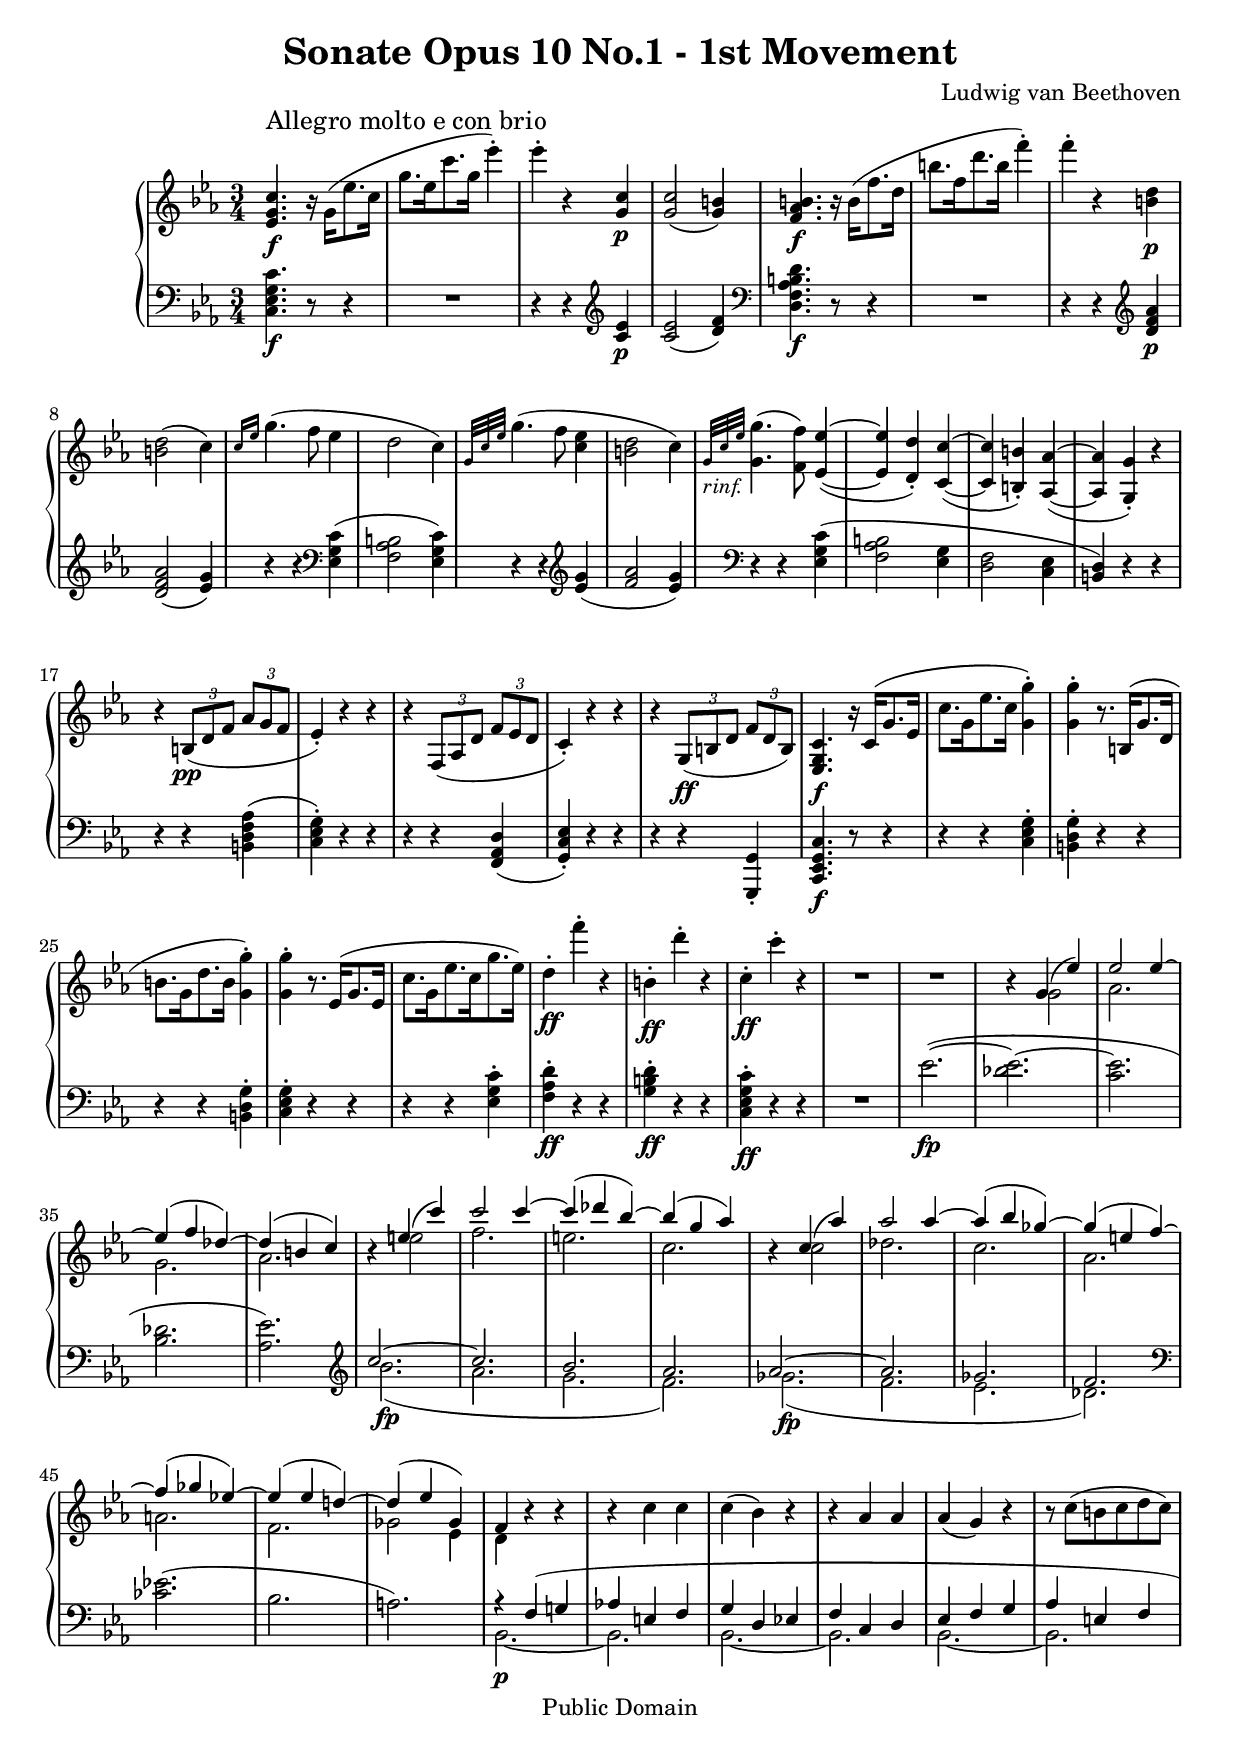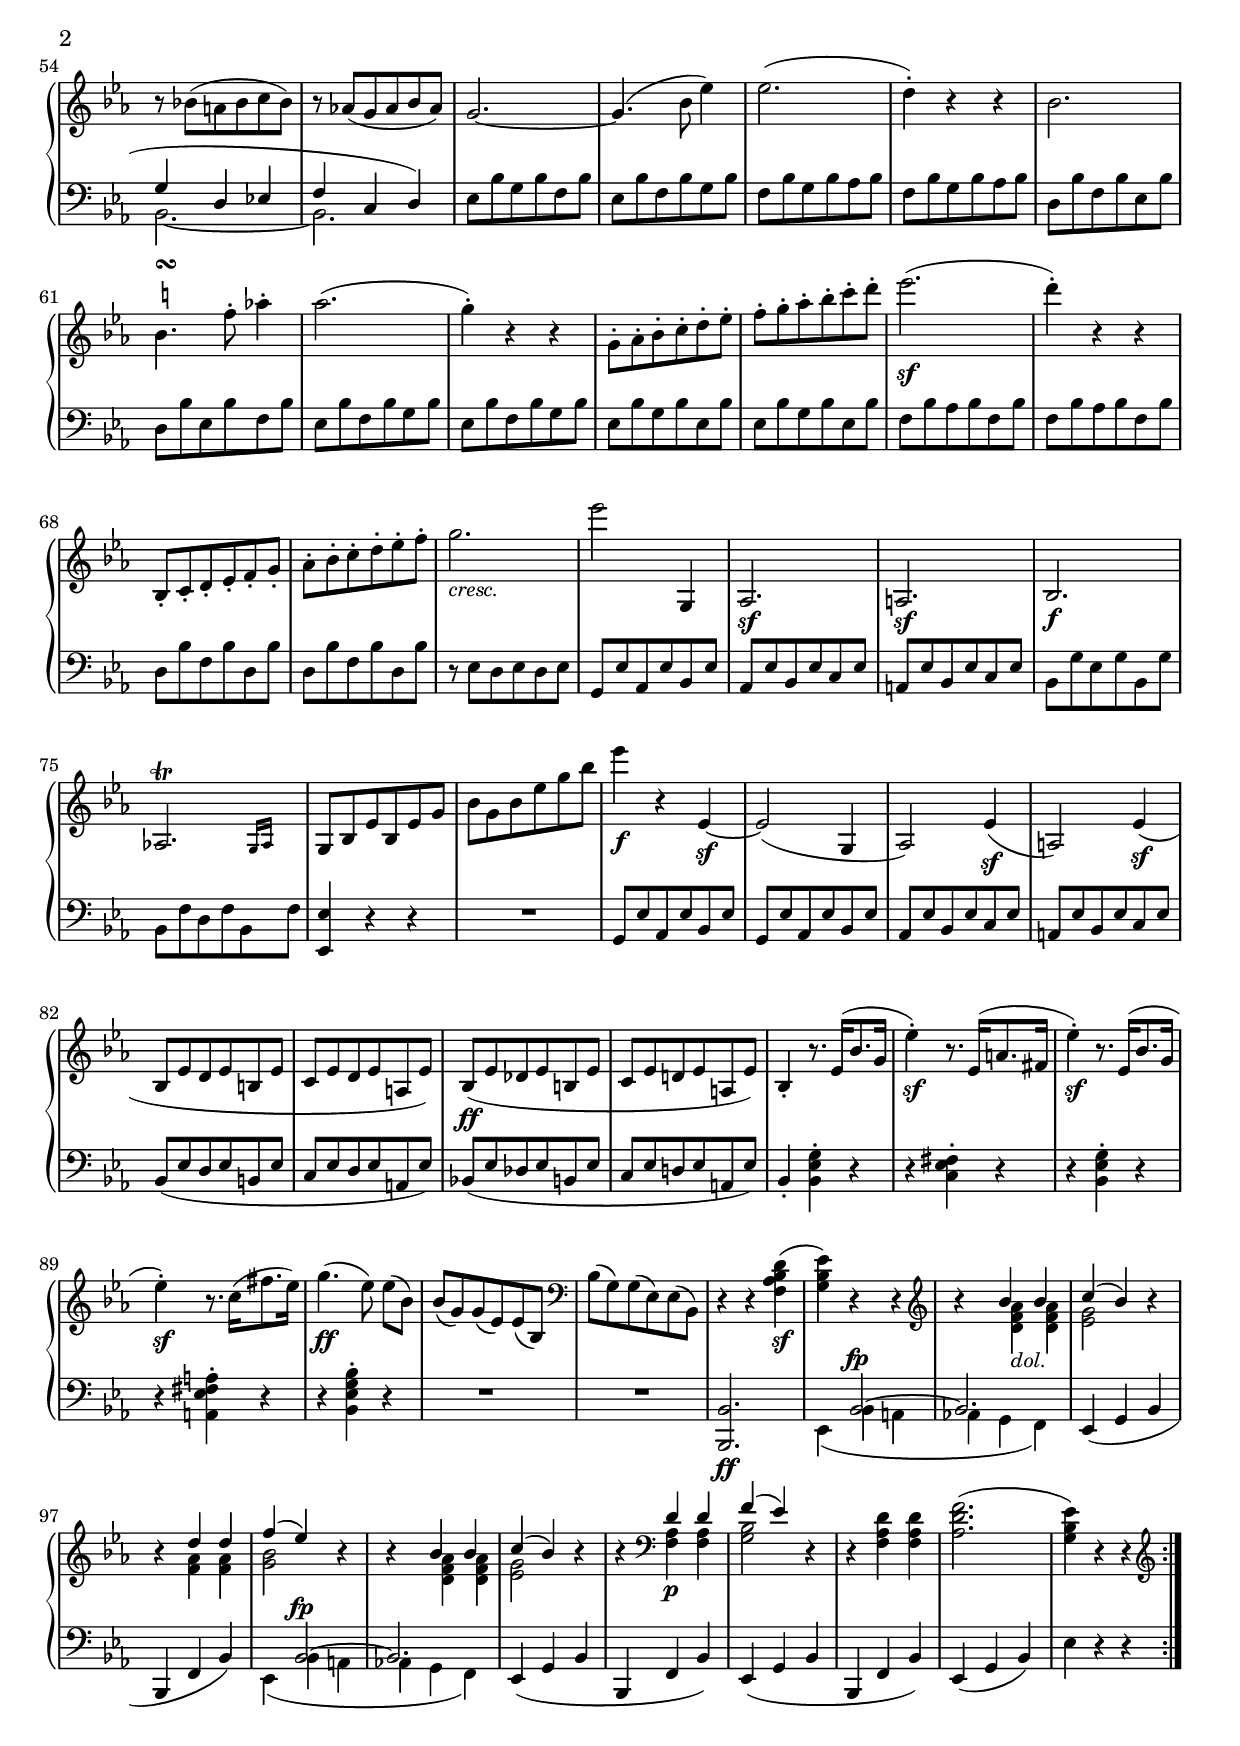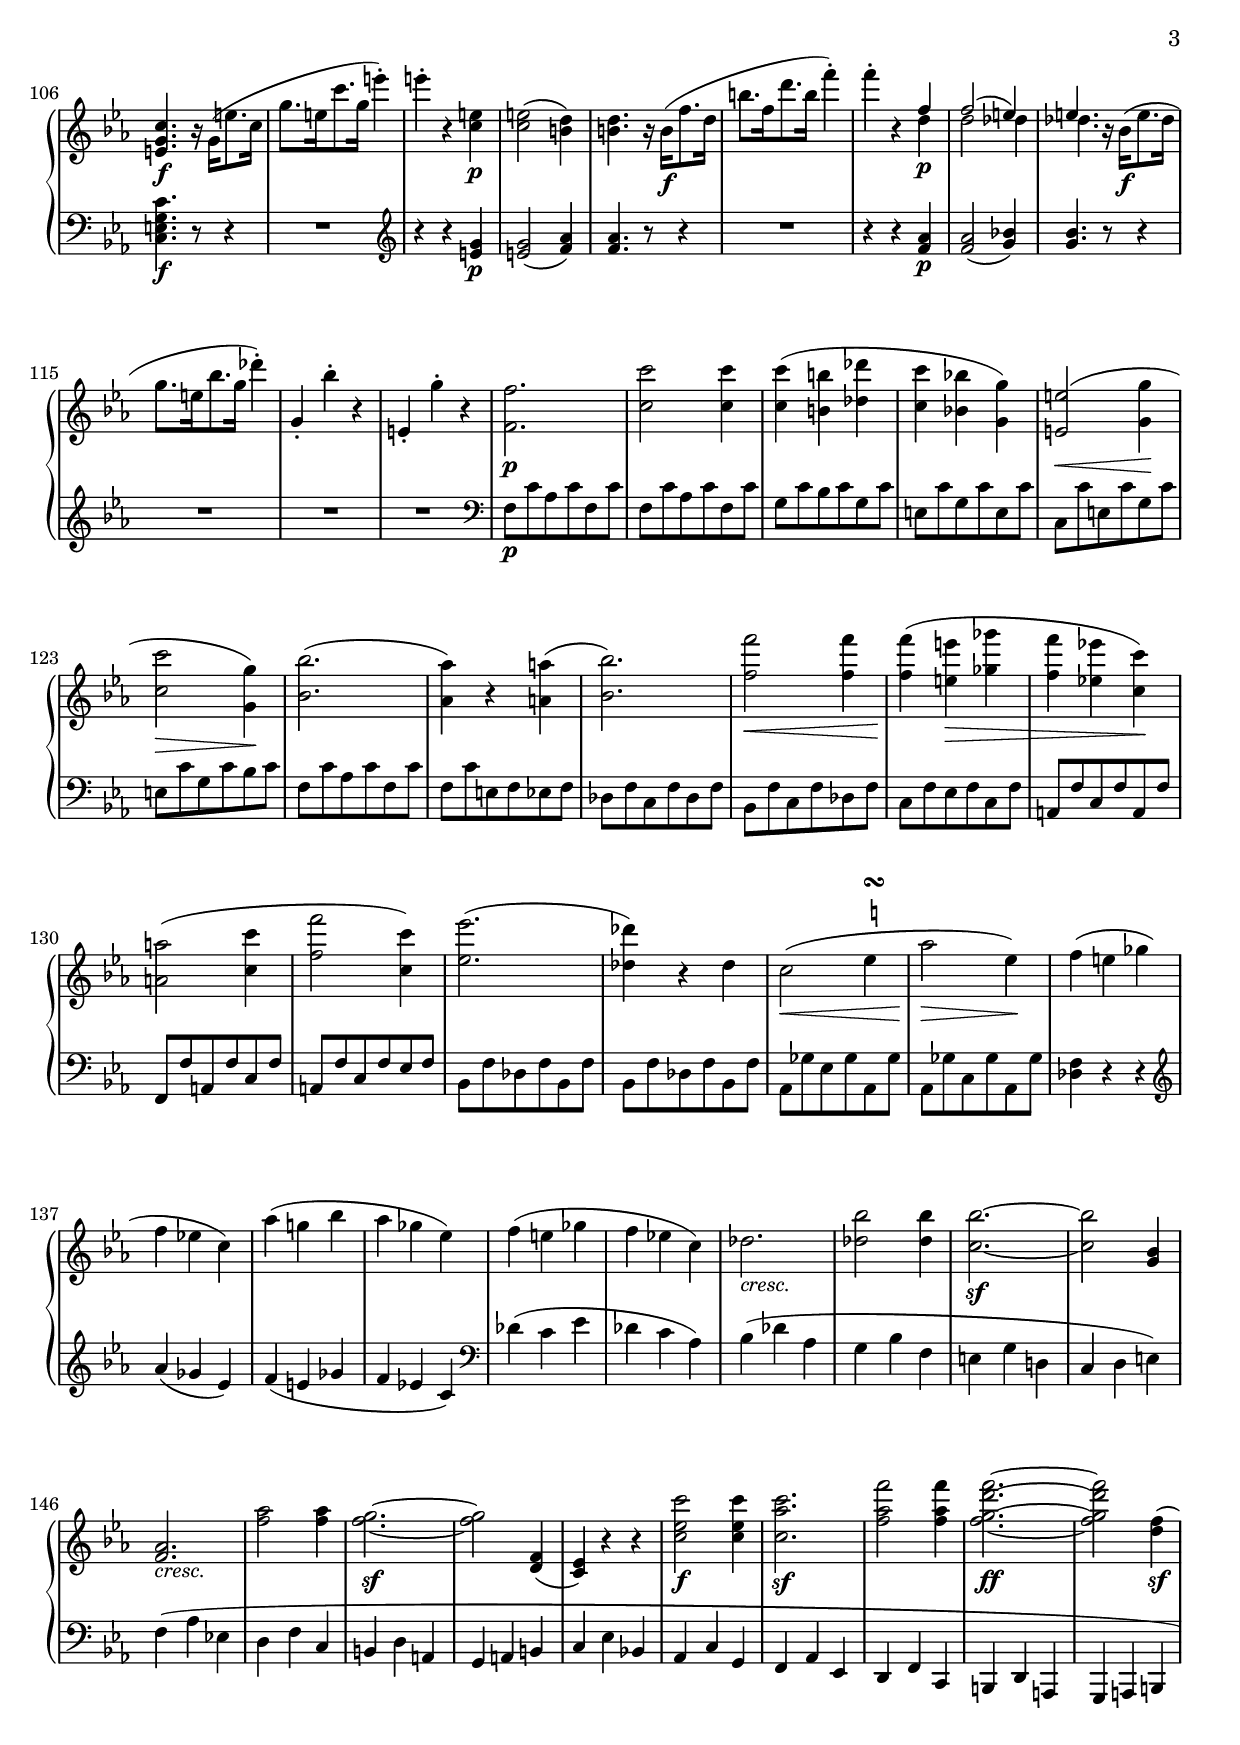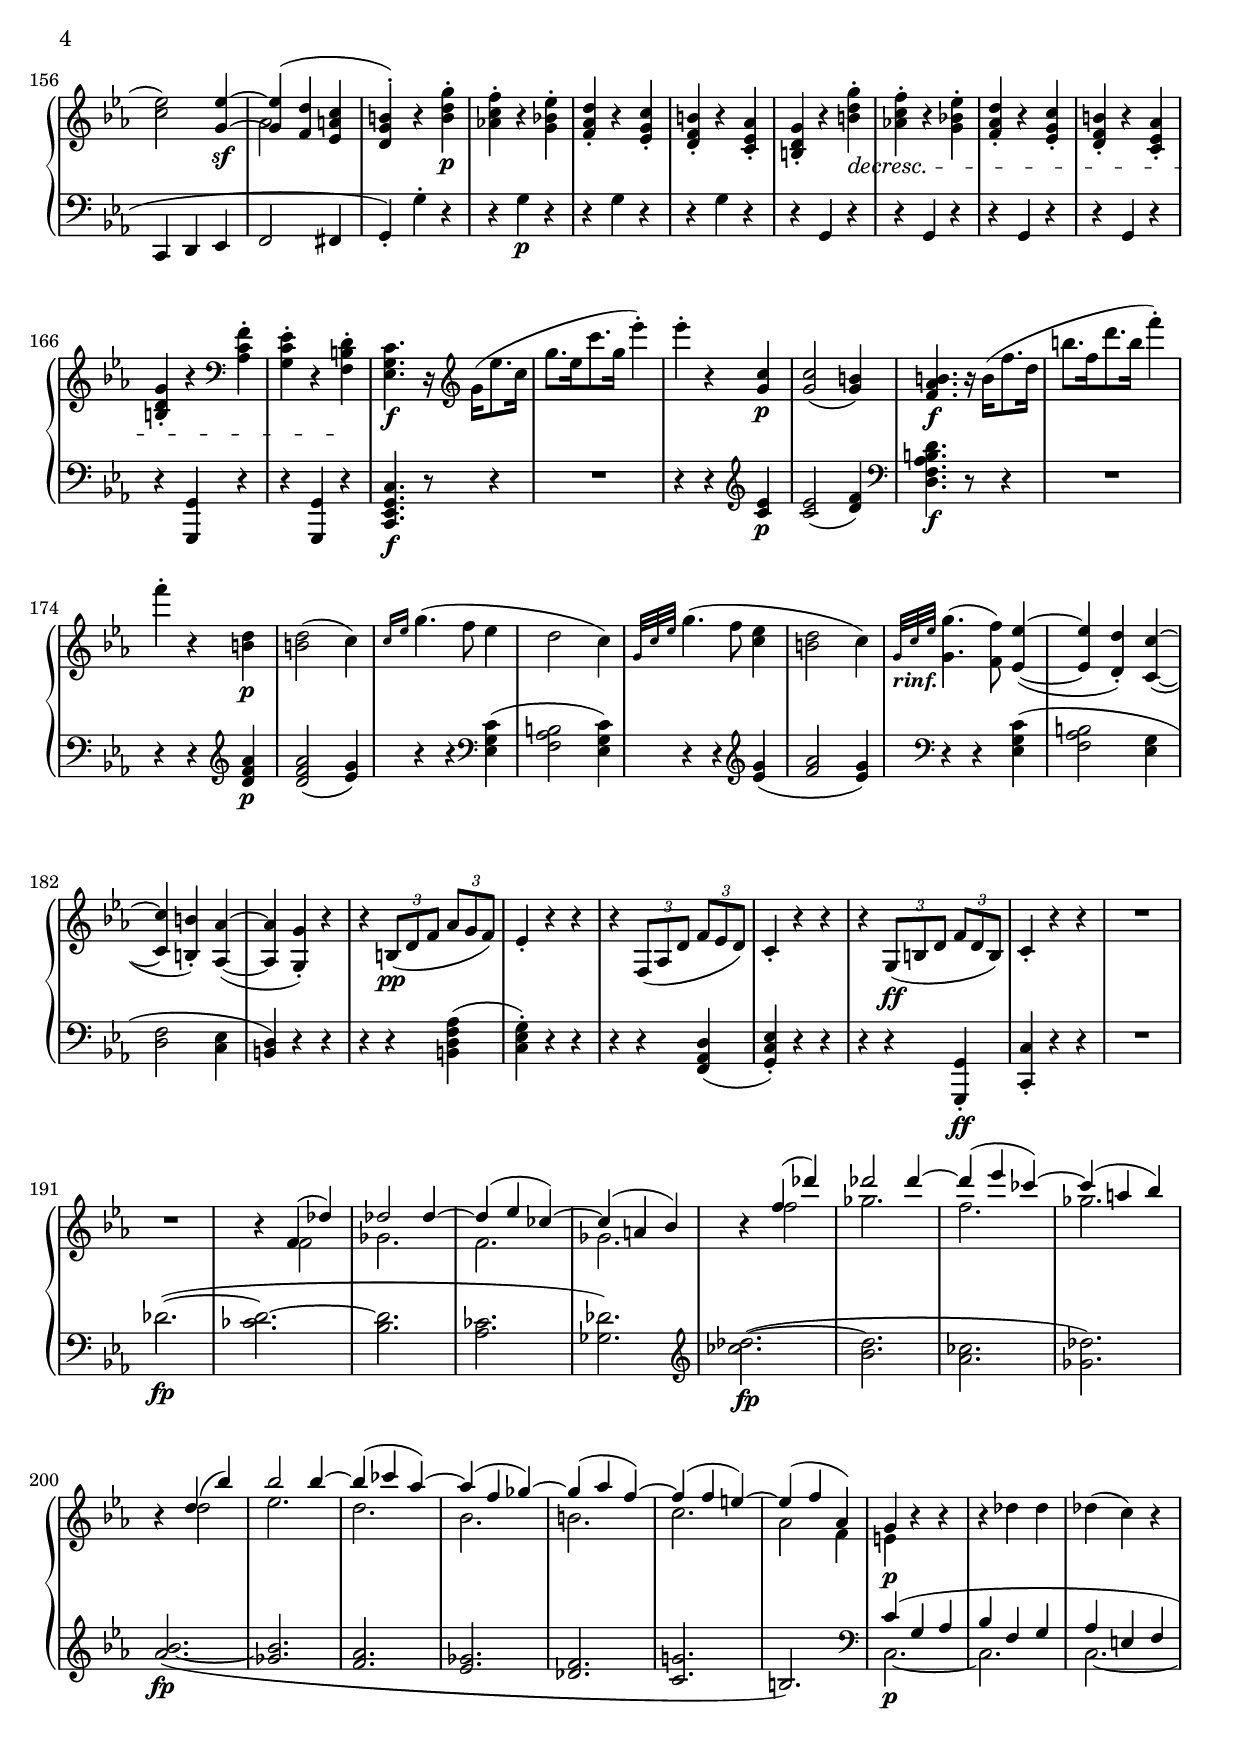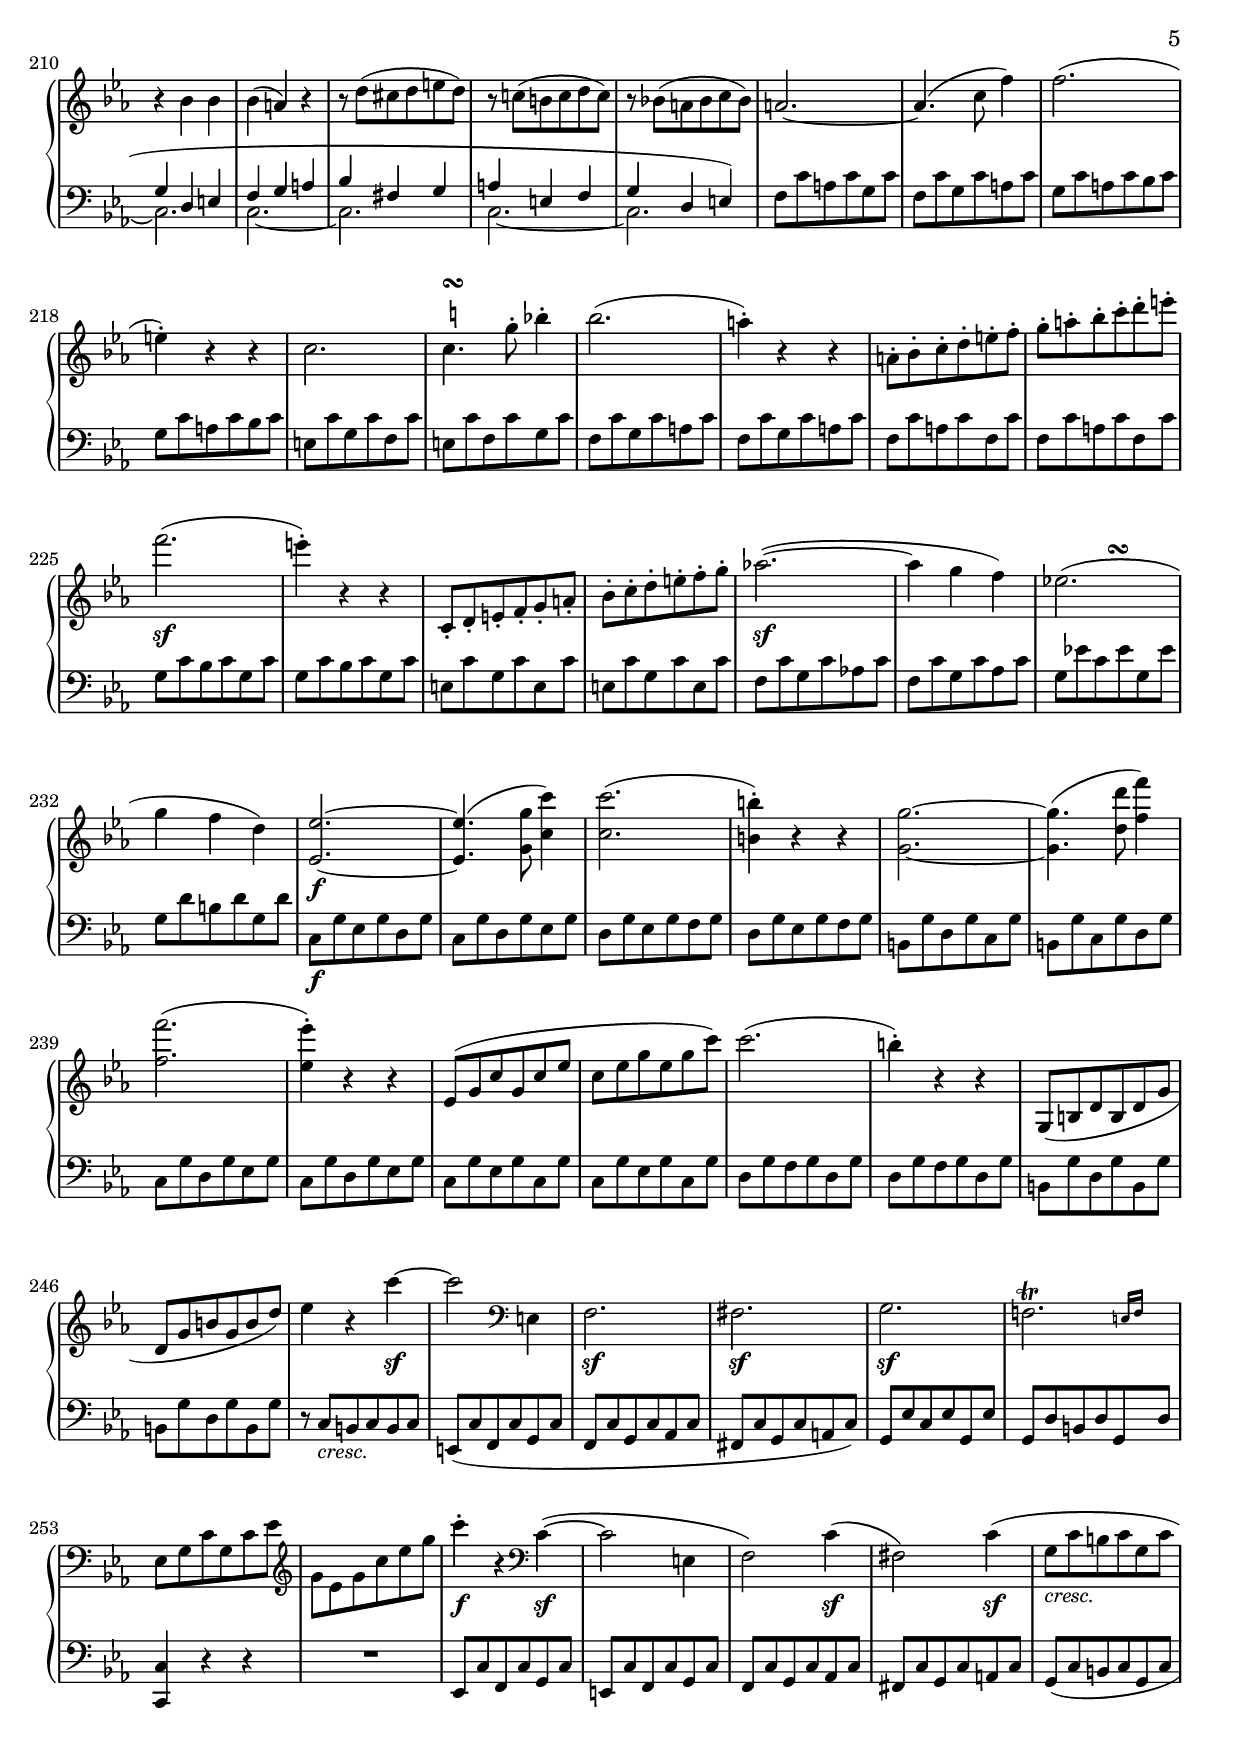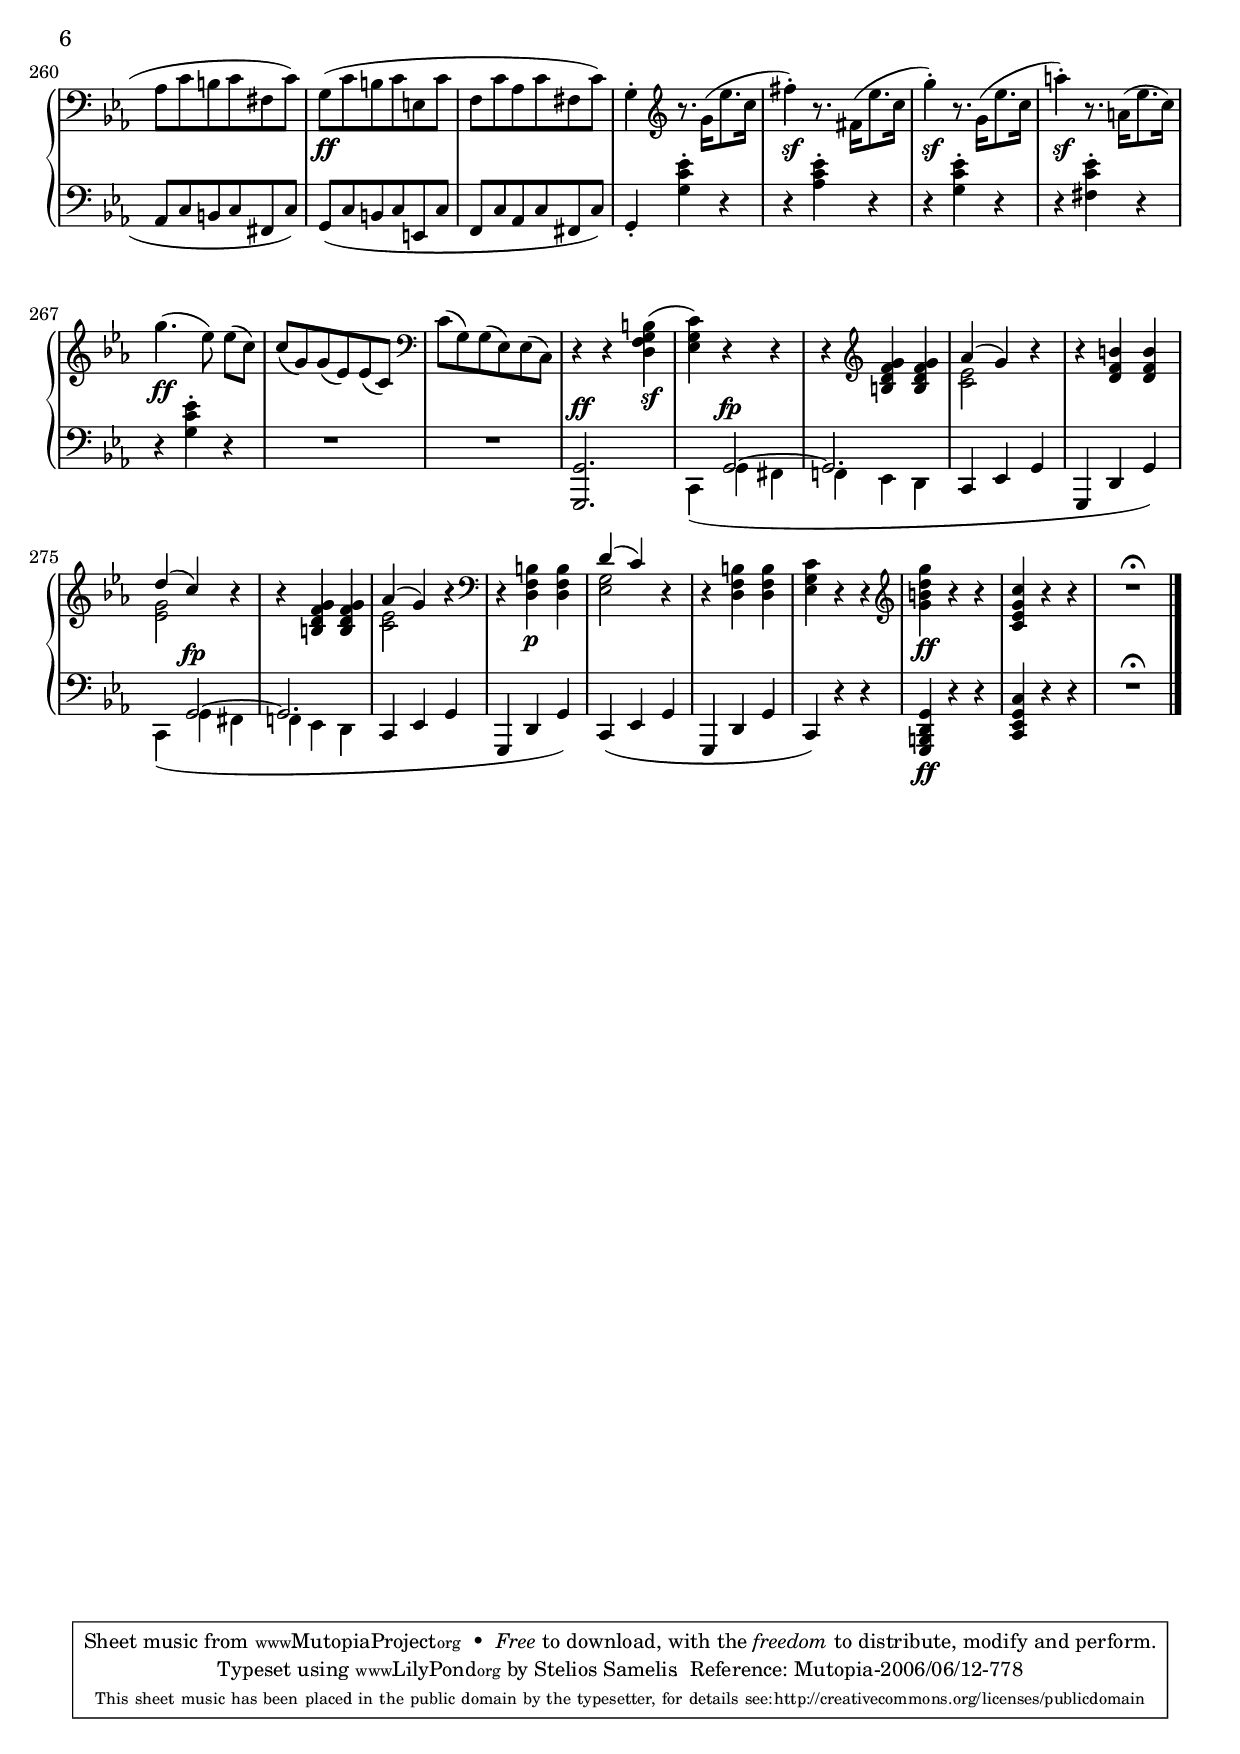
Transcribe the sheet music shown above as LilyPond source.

\version "2.8.0"

\header {
  title = "Sonate Opus 10 No.1 - 1st Movement"
  composer = "Ludwig van Beethoven"
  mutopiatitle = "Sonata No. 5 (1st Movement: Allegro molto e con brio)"
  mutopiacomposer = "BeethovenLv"
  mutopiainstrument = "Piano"
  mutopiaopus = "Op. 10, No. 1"
  date = "late 18th Century"
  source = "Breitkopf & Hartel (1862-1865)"
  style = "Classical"
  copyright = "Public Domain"
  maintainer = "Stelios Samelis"
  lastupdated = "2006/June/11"
  version = "2.6.0"
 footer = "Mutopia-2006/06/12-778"
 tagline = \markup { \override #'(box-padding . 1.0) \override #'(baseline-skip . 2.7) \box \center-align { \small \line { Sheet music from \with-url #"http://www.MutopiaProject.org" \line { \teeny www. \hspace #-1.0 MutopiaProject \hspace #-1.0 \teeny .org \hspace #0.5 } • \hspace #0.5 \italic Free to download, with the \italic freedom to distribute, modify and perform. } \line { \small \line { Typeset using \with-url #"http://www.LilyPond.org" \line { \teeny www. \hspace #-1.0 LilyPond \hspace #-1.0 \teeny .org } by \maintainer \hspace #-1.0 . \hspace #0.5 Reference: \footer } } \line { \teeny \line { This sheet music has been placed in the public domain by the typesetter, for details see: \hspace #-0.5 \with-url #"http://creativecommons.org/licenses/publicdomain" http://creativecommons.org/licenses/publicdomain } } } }
}

\score {

 \context GrandStaff
 <<
 \context Staff = "up" {
 \clef treble
 \key c \minor
 \time 3/4
 \once \override TextScript #'padding = #3.0
 <ees' g' c''>4.^\markup { \large "Allegro molto e con brio" }\f
 r16 g'16([ ees''8. c''16] g''8.[ ees''16 c'''8. g''16] ees'''4\staccato) ees'''4\staccato r4 <g' c''>4\p <g' c''>2( <g' b'>4)
 <f' aes' b'>4.\f r16 b'16([ f''8. d''16] b''8.[ f''16 d'''8. b''16] f'''4\staccato) f'''4\staccato r4 <b' d''>4\p <b' d''>2( c''4)
 \grace { c''16[ ees''] } g''4.( f''8 ees''4 d''2 c''4)
 \grace { g'32 [c'' ees''] } g''4.( f''8 <ees'' c''>4 <d'' b'>2 c''4)
 \grace { g'32_\markup{ \italic rinf.} [c'' ees''] } <g' g''>4.( <f' f''>8)
 <ees' ees''>4( ~ <ees' ees''> <d' d''>\staccato)
 <c' c''>( ~ <c' c''> <b b'>\staccato) <aes aes'>( ~ <aes aes'> <g g'>\staccato) r4
 r4 \set tupletSpannerDuration = #(ly:make-moment 1 4) \times 2/3 { b8\pp([ d' f'] aes'[ g' f'] } ees'4\staccato) r4 r
 r4 \times 2/3 { f8([ aes d'] f'[ ees' d'] } c'4\staccato) r4 r r4 \times 2/3 { g8\ff([ b d'] f'[ d' b]) }
 <ees g c'>4.\f r16 c'16([ g'8. ees'16] c''8.[ g'16 ees''8. c''16] <g' g''>4\staccato)
 <g' g''>4\staccato r8. b16([ g'8. d'16] b'8.[ g'16 d''8. b'16] <g' g''>4\staccato)
 <g' g''>4\staccato r8. ees'16([ g'8. ees'16] c''8.[ g'16 ees''8. c''16 g''8. ees''16])
 d''4\ff\staccato f'''\staccato r b'\ff\staccato d'''\staccato r c''4\ff\staccato c'''\staccato r R2. R2.
 r4 << { g'4( ees'') ees''2 ees''4 ~ ees''( f'' des'') ~ des''( b' c'') } \\ { g'2 aes'2. g'2. aes'2. } >>
 r4 << { e''4( c''') c'''2 c'''4 ~ c'''( des''' bes'') ~ bes''( g'' aes'') } \\ { e''2 f''2. e''2. c''2. } >>
 r4 << { c''4( aes'') aes''2 aes''4 ~ aes''( bes'' ges'') ~ ges''( e'' f'') ~ f''( ges'' ees''!) ~ ees''( ees'' d''!4) ~ d''( ees'' ges') f' } \\
 { c''2 des''2. c''2. aes'2. a'2. f'2. ges'2 ees'4 d' } >> r4 r
 r4 c''4 c'' c''( bes') r4 r4 aes' aes' aes'( g') r4
 r8 c''8([ b' c'' d'' c'']) r bes'!([ a' bes' c'' bes']) r aes'!([ g' aes' bes' aes'])
 g'2. ~ g'4.( bes'8 ees''4) ees''2.( d''4\staccato) r4 r
 bes'2. bes'4.^\markup { \center-align { \musicglyph #"scripts.turn" \musicglyph #"accidentals.0" } } f''8\staccato aes''!4\staccato
 aes''2.( g''4\staccato) r4 r
 g'8\staccato aes'\staccato bes'\staccato c''\staccato d''\staccato ees''\staccato f''\staccato g''\staccato
 aes''\staccato bes''\staccato c'''\staccato d'''\staccato ees'''2.\sf( d'''4\staccato) r4 r
 bes8\staccato c'\staccato d'\staccato ees'\staccato f'\staccato g'\staccato aes'\staccato bes'\staccato
 c''\staccato d''\staccato ees''\staccato f''\staccato
 g''2._\markup { \italic "cresc." } ees'''2 g4 aes2.\sf a2.\sf bes2.\f \afterGrace aes!2.\trill { g16[ aes] }
 g8 bes ees' bes ees' g' bes' g' bes' ees'' g'' bes'' ees'''4\f r4
 ees'4\sf ~ ees'2( g4 aes2) ees'4\sf( a2)
 ees'4\sf( bes8 ees' d' ees' b ees' c' ees' d' ees' a ees') bes8\ff( ees' des' ees' b ees' c' ees' d'! ees' a ees')
 bes4\staccato r8. ees'16([ bes'8. g'16] ees''4\sf\staccato) r8. ees'16([ a'8. fis'16]
 ees''4\sf\staccato) r8. ees'16([ bes'8. g'16] ees''4\sf\staccato) r8. c''16([ fis''8. ees''16])
 g''4.\ff( ees''8) ees''8([ bes']) bes'8( g') g'( ees') ees'( bes) \clef bass bes( g) g( ees) ees( bes,)
 r4 r <f aes bes d'>\sf( <g bes ees'>) r r
 \clef treble r4 << { bes'4 bes' c''( bes') } \\ { <d' f' aes'>4_\markup { \italic "dol." } <d' f' aes'> <ees' g'>2 } >> r4
 r4 << { d''4 d'' f''( ees'') } \\ { <f' aes'>4 <f' aes'> <g' bes'>2 } >> r4
 r4 << { bes'4 bes' c''( bes') } \\ { <d' f' aes'>4 <d' f' aes'> <ees' g'>2 } >> r4
 r4 \clef bass << { d'4 d' f'( ees') } \\ { <f aes>4\p <f aes> <g bes>2 } >> r4 r4 <f aes d'>4 <f aes d'>
 <aes d' f'>2.( <g bes ees'>4) r4 r
 \bar ":|"
 \break

 \clef treble <e' g' c''>4.\f r16 g'16([ e''8. c''16] g''8.[ e''16 c'''8. g''16] e'''4\staccato) e'''4\staccato r4 <c'' e''>4\p
 <c'' e''>2( <b' d''>4) <b' d''>4. r16
 b'16\f([ f''8. d''16] b''8.[ f''16 d'''8. b''16] f'''4\staccato) f'''4\staccato r4
 << { f''4 f''2( e''4) e''4.} \\ { d''4\p d''2 ~ des''4 des''4. } >> r16
 bes'16\f([ e''8. des''16] g''8.[ e''16 bes''8. g''16] des'''4\staccato)
 g'4\staccato bes''\staccato r e'\staccato g''\staccato r
 <f' f''>2.\p <c'' c'''>2 <c'' c'''>4 <c'' c'''>4( <b' b''> <des'' des'''> <c'' c'''> <bes'! bes''!> <g' g''>)
 <e' e''>2\<( <g' g''>4\! <c'' c'''>2\> <g' g''>4\!) <bes' bes''>2.( <aes' aes''>4) r4 <a' a''>4( <bes' bes''>2.)
 <f'' f'''>2\< <f'' f'''>4 <f'' f'''>\!( <e'' e'''>\> <ges'' ges'''> <f'' f'''> <ees''! ees'''!> <c'' c'''>\!)
 <a' a''>2( <c'' c'''>4 <f'' f'''>2 <c'' c'''>4) <ees'' ees'''>2.( <des'' des'''>4) r4 des''4
 c''2\<( ees''4^\markup { \center-align { \musicglyph #"scripts.turn" \musicglyph #"accidentals.0" } } aes''2\!\> ees''4\!)
 f''4( e'' ges'' f'' ees''! c'') aes''( g''! bes'' aes'' ges'' ees'') f''4( e'' ges'' f'' ees''! c'')
 des''2._\markup { \italic "cresc." } <bes'' des''>2 <bes'' des''>4 <c'' bes''>2.\sf ~ <c'' bes''>2 <g' bes'>4
 <f' aes'>2._\markup { \italic "cresc." } <f'' aes''>2 <f'' aes''>4 <f'' g''>2.\sf ~ <f'' g''>2 <d' f'>4( <c' ees'>) r4 r
 <c'' ees'' c'''>2\f <c'' ees'' c'''>4 <c'' aes'' c'''>2.\sf <f'' aes'' f'''>2 <f'' aes'' f'''>4 <f'' g'' d''' f'''>2.\ff ~ <f'' g'' d''' f'''>2
 <d'' f''>4\sf( <c'' ees''>2)
 << { <g' ees''>4\sf ~ <g' ees''>( <f' d''> <ees' a' c''> <d' g' b'>\staccato) } \\ { s4 aes'2 s4 s4 } >>
 r4 <b' d'' g''>4\p\staccato <aes'! c'' f''>\staccato r <g' bes'! ees''>\staccato <f' aes' d''>\staccato r <ees' g' c''>\staccato
 <d' f' b'>4\staccato r <c' ees' aes'>\staccato <b d' g'>4\staccato r
 \setTextDecresc <b' d'' g''>4\staccato\> <aes'! c'' f''>4\staccato r <g' bes'! ees''>\staccato
 <f' aes' d''>4\staccato r <ees' g' c''>\staccato <d' f' b'>4\staccato r <c' ees' aes'>\staccato <b d' g'>\staccato r 
 \clef bass <aes c' f'>\staccato <g c' ees'>\staccato r <f b d'>\staccato\!
 <ees g c'>4.\f r16 \clef treble g'16([ ees''8. c''16] g''8.[ ees''16 c'''8. g''16] ees'''4\staccato) ees'''4\staccato r4 <g' c''>4\p
 <g' c''>2( <g' b'>4)
 <f' aes' b'>4.\f r16 b'16([ f''8. d''16] b''8.[ f''16 d'''8. b''16] f'''4\staccato)
 f'''4\staccato r4 <b' d''>4\p <b' d''>2( c''4)
 \grace { c''16[ ees''] } g''4.( f''8 ees''4 d''2 c''4) \grace { g'32 [c'' ees''] } g''4.( f''8 <c'' ees''>4 <b' d''>2 c''4)
 \grace { g'32_\markup{ \bold \italic rinf.} [c'' ees''] }
 <g' g''>4.( <f' f''>8) <ees' ees''>4( ~ <ees' ees''> <d' d''>4\staccato)
 <c' c''>4( ~ <c' c''> <b b'>4\staccato) <aes aes'>4( ~ <aes aes'> <g g'>4\staccato) r4
 r4 \set tupletSpannerDuration = #(ly:make-moment 1 4) \times 2/3 { b8\pp([ d' f'] aes'[ g' f']) } ees'4\staccato r4 r
 r4 \times 2/3 { f8([ aes d'] f'[ ees' d']) } c'4\staccato r4 r
 r4 \times 2/3 { g8\ff([ b d'] f'[ d' b]) } c'4\staccato r r R2.
 \break
 
 R2. r4 << { f'4( des'') des''2 des''4 ~ des''4( ees'' ces'') ~ ces''( a' bes') } \\ { f'2 ges'2. f'2. ges'2. } >>
 r4 << { f''4( des''') des'''2 des'''4 ~ des'''4( ees''' ces''') ~ ces'''( a'' bes'') } \\ { f''2 ges''2. f''2. ges''2. } >>
 r4 << { d''4( bes'') bes''2 bes''4 ~ bes''( ces''' aes'') ~ aes''( f'' ges'') ~ ges''( aes'' f'') ~ f''( f'' e'') ~ e''( f'' aes') g' }
 \\ { d''2 ees''2. d'' bes' b' c'' aes'2 f'4 e'4\p } >> r4 r
 r4 des'' des'' des''( c'') r4 r4 bes' bes' bes'( a') r4
 r8 d''8([ cis'' d'' e'' d'']) r8 c''!([ b' c'' d'' c'']) r8 bes'!([ a' bes' c'' bes'])
 a'2. ~ a'4.( c''8 f''4) f''2.( e''4\staccato) r4 r
 c''2. c''4.^\markup { \center-align { \musicglyph #"scripts.turn" \musicglyph #"accidentals.0" } }
 g''8\staccato bes''!4\staccato bes''2.( a''4\staccato) r4 r
 a'8\staccato bes'\staccato c''\staccato d''\staccato e''\staccato f''\staccato g''\staccato a''\staccato
 bes''\staccato c'''\staccato d'''\staccato e'''\staccato f'''2.\sf( e'''4\staccato) r4 r
 c'8\staccato d'\staccato e'\staccato f'\staccato g'\staccato a'\staccato bes'\staccato c''\staccato
 d''\staccato e''\staccato f''\staccato g''\staccato aes''!2.\sf( ~ aes''4 g'' f'')
 ees''!2.^\markup { \hspace #6.0 \musicglyph #"scripts.turn" }( g''4 f'' d'')
 <ees' ees''>2.\f ~ <ees' ees''>4.( <g' g''>8 <c'' c'''>4) <c'' c'''>2.( <b' b''>4\staccato) r4 r
 <g' g''>2. ~ <g' g''>4.( <d'' d'''>8 <f'' f'''>4) <f'' f'''>2.( <ees'' ees'''>4\staccato) r4 r
 ees'8( g' c'' g' c'' ees'' c'' ees'' g'' ees'' g'' c''') c'''2.( b''4\staccato) r4 r
 g8( b d' b d' g' d' g' b' g' b' d'') ees''4 r c'''\sf ~ c'''2 \clef bass e4
 f2.\sf fis2.\sf g2.\sf \afterGrace f!2.^\trill { e16[ f16] }
 ees8 g c' g c' ees' \clef treble g' ees' g' c'' ees'' g'' c'''4\f\staccato r4
 \clef bass c'4\sf( ~ c'2 e4 f2) c'4\sf( fis2) c'4\sf( g8_\markup { \italic "cresc." } c' b c' g c' aes c' b c' fis c')
 g8\ff( c' b c' e c' f c' aes c' fis c')
 g4\staccato \clef treble r8. g'16([ ees''8. c''16] fis''4\staccato\sf) r8. fis'16([ ees''8. c''16] g''4\staccato\sf)
 r8. g'16([ ees''8. c''16] a''4\staccato\sf) r8. a'16([ ees''8. c''16])
 g''4.\ff( ees''8) ees''([ c''])
 c''8[( g') g'( ees') ees'( c')] \clef bass c'8([ g) g( ees) ees( c)]
 r4 r <d f g b>4\sf( <ees g c'>) r r
 r4 \clef treble <b d' f' g'>4 <b d' f' g'> << { aes'4( g') } \\ { <c' ees'>2 } >> r4
 r4 <d' f' b'>4 <d' f' b'> << { d''4( c'') } \\ { <ees' g'>2 } >> r4
 r4 <b d' f' g'>4 <b d' f' g'> << { aes'4( g') } \\ { <c' ees'>2 } >> r4
 \clef bass r4 <d f b>4\p <d f b> << { d'4( c') } \\ { <ees g>2 } >> r4 r <d f b> <d f b> <ees g c'> r r
 \clef treble <g' b' d'' g''>4\ff r r <c' ees' g' c''> r r
 R2.^\markup { \musicglyph #"scripts.ufermata" }
 \bar "|."
}

 \context Staff = "down" {
 \clef bass
 \key c \minor
 \time 3/4
 <c ees g c'>4.\f r8 r4 R2. r4 r \clef treble <c' ees'>4\p <c' ees'>2( <d' f'>4)
 \clef bass <d f aes b d'>4.\f r8 r4 R2. r4 r \clef treble <d' f' aes'>4\p <d' f' aes'>2( <ees' g'>4)
 r4 r \clef bass <ees g c'>4( <f aes b>2 <ees g c'>4) r4 r \clef treble <ees' g'>4( <f' aes'>2 <ees' g'>4)
 \clef bass r4 r <ees g c'>4( <f aes b>2 <ees g>4 <d f>2 <c ees>4 <b, d>) r4 r
 r4 r <b, d f aes>4( <c ees g>4\staccato) r r r4 r <f, aes, d>4( <g, c ees>4\staccato) r r
 r4 r <g,, g,>\staccato <c, ees, g, c>4.\f r8 r4
 r4 r <c ees g>4\staccato <b, d g>4\staccato r4 r r4 r <b, d g>4\staccato <c ees g>4\staccato r4 r
 r4 r <ees g c'>4\staccato <f aes d'>\staccato\ff r r
 <g b d'>\staccato\ff r r <c ees g c'>\staccato\ff r r R2.
 ees'2.\fp( ~ <ees' des'>2. ~ <ees' c'>2. <bes des'>2. <aes ees'>2.)
 \clef treble << { c''2. ~ c'' bes' aes'} \\ { bes'\fp( aes' g' f') } >>
 << { aes'2. ~ aes'2. ges'2. f'2. } \\ { ges'2.\fp( f'2. ees'2. des'2. ) } >> \clef bass <ces' ees'!>2.( bes2. a2.)
 << { a4\rest f4( g! aes! e f g d ees! f c d ees f g aes e f g d ees! f c d) }
 \\ { bes,2.\p ~ bes,2. bes,2. ~ bes,2. bes,2. ~ bes,2. bes,2. ~ bes,2. } >>
 ees8 bes g bes f bes ees bes f bes g bes f bes g bes aes bes f bes g bes aes bes
 d8 bes f bes ees bes d bes ees bes f bes ees bes f bes g bes ees bes f bes g bes
 ees8 bes g bes ees bes ees bes g bes ees bes f bes aes bes f bes f bes aes bes f bes
 d8 bes f bes d bes d bes f bes d bes
 r8 ees[ d ees d ees] g, ees aes, ees bes, ees aes,8 ees bes, ees c ees
 a,8 ees bes, ees c ees bes, g ees g bes, g bes, f d f bes, f <ees, ees>4 r4 r R2.
 g,8 ees aes, ees bes, ees g, ees aes, ees bes, ees aes, ees bes, ees c ees a, ees bes, ees c ees
 bes,8( ees d ees b, ees c ees d ees a, ees) bes,!( ees des ees b, ees c ees d! ees a, ees)
 bes,4\staccato <bes, ees g>\staccato r4 r <c ees fis>4\staccato r
 r4 <bes, ees g>4\staccato r r <a, ees fis a>4\staccato r r <bes, ees g bes>4\staccato r R2. R2. <bes,, bes,>2.\ff
 << { s4 bes,2^\fp ~ bes,2. } \\ { ees,4( bes, a, aes,! g, f,) } >> ees,4( g, bes, bes,, f, bes,)
 << { s4 bes,2^\fp ~ bes,2. } \\ { ees,4( bes, a, aes,! g, f,) } >> ees,4( g, bes, bes,, f, bes,)
 ees,4( g, bes, bes,, f, bes,) ees,4( g, bes,) ees4 r r
 \bar ":|"
 \break

 <c e g c'>4.\f r8 r4 R2. \clef treble r4 r <e' g'>4\p <e' g'>2( <f' aes'>4) <f' aes'>4. r8 r4 R2.
 r4 r <f' aes'>4\p <f' aes'>2( <g' bes'!>4) <g' bes'>4. r8 r4 R2. R2. R2.
 \clef bass f8\p c' aes c' f c' f c' aes c' f c' g8 c' bes c' g c' e c' g c' e c' c c' e c' g c' e c' g c' bes c'
 f8 c' aes c' f c' f c' e f ees f des f c f des f bes, f c f des f c f ees f c f a, f c f a, f f, f a, f c f a, f c f ees f
 bes, f des f bes, f bes, f des f bes, f aes, ges ees ges aes, ges aes, ges c ges aes, ges <des f>4 r r
 \clef treble aes'4( ges' ees') f'4( e' ges' f' ees'! c')
 \clef bass des'4( c' ees' des' c' aes) bes4( des' aes g bes f e g d! c d e)
 f4( aes ees! d f c b, d a, g, a, b, c ees bes,! aes, c g, f, aes, ees, d, f, c, b,, d, a,, g,, a,, b,, c, d, ees,
 f,2 fis,4 g,\staccato) g4\staccato r
 r4 g\p r r g r r g r r g, r r g, r r g, r r g, r r4 <g,, g,> r r <g,, g,> r
 <c, ees, g, c>4.\f r8 r4 R2. r4 r \clef treble <c' ees'>4\p <c' ees'>2( <d' f'>4)
 \clef bass <d f aes b d'>4.\f r8 r4 R2.
 r4 r \clef treble <d' f' aes'>4\p <d' f' aes'>2( <ees' g'>4) r4 r \clef bass <ees g c'>4( <f aes b>2 <ees g c'>4)
 r4 r \clef treble <ees' g'>4( <f' aes'>2 <ees' g'>4)
 \clef bass r4 r <ees g c'>4( <f aes b>2 <ees g>4 <d f>2 <c ees>4 <b, d>) r4 r
 r4 r <b, d f aes>4( <c ees g>\staccato) r4 r r4 r <f, aes, d>4( <g, c ees>4\staccato) r4 r
 r4 r <g,, g,>4\ff\staccato <c, c>\staccato r4 r R2.
 \break
 
 des'2.\fp( ~ <ces' des'>2. ~ <bes des'>2. <aes ces'>2. <ges des'>2.)
 \clef treble <ces'' des''>2.\fp( ~ <bes' des''>2. <aes' ces''>2. <ges' des''>2.)
 <aes' bes'>2.\fp( ~ <ges' bes'>2. <f' aes'>2. <ees' ges'>2. <des' f'>2. <c' g'!>2. b2.)
 \clef bass << { c'4( g aes bes f g aes e f g d e f g a bes fis g a e f g d e) } \\ { c2.\p ~ c2. c2. ~ c2. c2. ~ c2. c2. ~ c2. } >>
 f8 c' a c' g c' f c' g c' a c' g c' a c' bes c' g c' a c' bes c' e c' g c' f c' e c' f c' g c' f c' g c' a c' f c' g c' a c'
 f8 c' a c' f c' f c' a c' f c' g c' bes c' g c' g c' bes c' g c' e c' g c' e c' e c' g c' e c' f c' g c' aes! c' f c' g c' aes c'
 g8 ees'! c' ees' g ees' g d' b d' g d'
 c8\f g ees g d g c g d g ees g d g ees g f g d g ees g f g b, g d g c g b, g c g d g c g d g ees g c g d g ees g
 c8 g ees g c g c g ees g c g d g f g d g d g f g d g b, g d g b, g b, g d g b, g
 r c_\markup { \italic "cresc." }[ b, c b, c]
 e,8( c f, c g, c f, c g, c aes, c fis, c g, c a, c) g, ees c ees g, ees g, d b, d g, d <c, c>4 r r R2.
 ees,8 c f, c g, c e, c f, c g, c f, c g, c aes, c fis, c g, c a, c
 g,( c b, c g, c aes, c b, c fis, c) g,( c b, c e, c f, c aes, c fis, c)
 g,4\staccato <g c' ees'>\staccato r r <aes c' ees'>\staccato r
 r <g c' ees'>\staccato r r <fis c' ees'>\staccato r r <g c' ees'>\staccato r R2. R2. <g,, g,>2.^\ff
 << { s4 g,2^\fp ~ g,2. s2. s2. } \\ { c,4( g, fis, f,! ees, d, \stemUp c, ees, g, g,, d, g,) } >>
 << { s4 g,2^\fp ~ g,2. s2. s2. } \\ { c,4( g, fis, f,! ees, d, \stemUp c, ees, g, g,, d, g,) } >>
 c,4( ees, g, g,, d, g, c,) r4 r <g,, b,, d, g,>4\ff r r <c, ees, g, c> r r
 R2.^\markup { \musicglyph #"scripts.ufermata" }
 \bar "|."
}
>>

 \layout {
 \context {
   \Staff
   \override VerticalAxisGroup #'minimum-Y-extent = #'(-5.0 . 5.0)
   fontSize = #-1 }
 }

 \midi { \tempo 4 = 164 }

}
